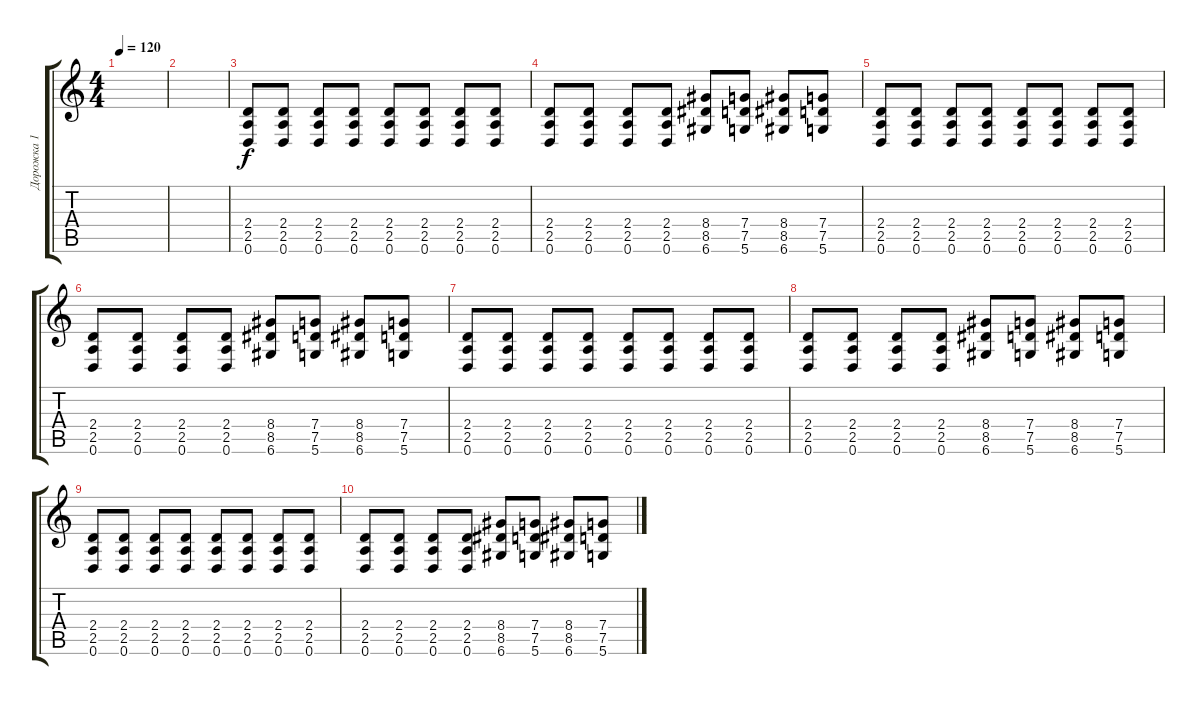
\track ("Дорожка 1" "Дорожка 1") {instrument distortionguitar}
\staff {score tabs}
\tuning (D4 A3 F3 C3 G2 D2) {hide}
\ts (4 4)
\tempo 120
\clef g2
\ks c
|
|
(2.4 2.5 0.6).8 (2.4 2.5 0.6).8 (2.4 2.5 0.6).8 (2.4 2.5 0.6).8 (2.4 2.5 0.6).8 (2.4 2.5 0.6).8 (2.4 2.5 0.6).8 (2.4 2.5 0.6).8 |
(2.4 2.5 0.6).8 (2.4 2.5 0.6).8 (2.4 2.5 0.6).8 (2.4 2.5 0.6).8 (8.4 8.5 6.6).8 (7.4 7.5 5.6).8 (8.4 8.5 6.6).8 (7.4 7.5 5.6).8 |
(2.4 2.5 0.6).8 (2.4 2.5 0.6).8 (2.4 2.5 0.6).8 (2.4 2.5 0.6).8 (2.4 2.5 0.6).8 (2.4 2.5 0.6).8 (2.4 2.5 0.6).8 (2.4 2.5 0.6).8 |
(2.4 2.5 0.6).8 (2.4 2.5 0.6).8 (2.4 2.5 0.6).8 (2.4 2.5 0.6).8 (8.4 8.5 6.6).8 (7.4 7.5 5.6).8 (8.4 8.5 6.6).8 (7.4 7.5 5.6).8 |
(2.4 2.5 0.6).8 (2.4 2.5 0.6).8 (2.4 2.5 0.6).8 (2.4 2.5 0.6).8 (2.4 2.5 0.6).8 (2.4 2.5 0.6).8 (2.4 2.5 0.6).8 (2.4 2.5 0.6).8 |
(2.4 2.5 0.6).8 (2.4 2.5 0.6).8 (2.4 2.5 0.6).8 (2.4 2.5 0.6).8 (8.4 8.5 6.6).8 (7.4 7.5 5.6).8 (8.4 8.5 6.6).8 (7.4 7.5 5.6).8 |
(2.4 2.5 0.6).8 (2.4 2.5 0.6).8 (2.4 2.5 0.6).8 (2.4 2.5 0.6).8 (2.4 2.5 0.6).8 (2.4 2.5 0.6).8 (2.4 2.5 0.6).8 (2.4 2.5 0.6).8 |
(2.4 2.5 0.6).8 (2.4 2.5 0.6).8 (2.4 2.5 0.6).8 (2.4 2.5 0.6).8 (8.4 8.5 6.6).8 (7.4 7.5 5.6).8 (8.4 8.5 6.6).8 (7.4 7.5 5.6).8
